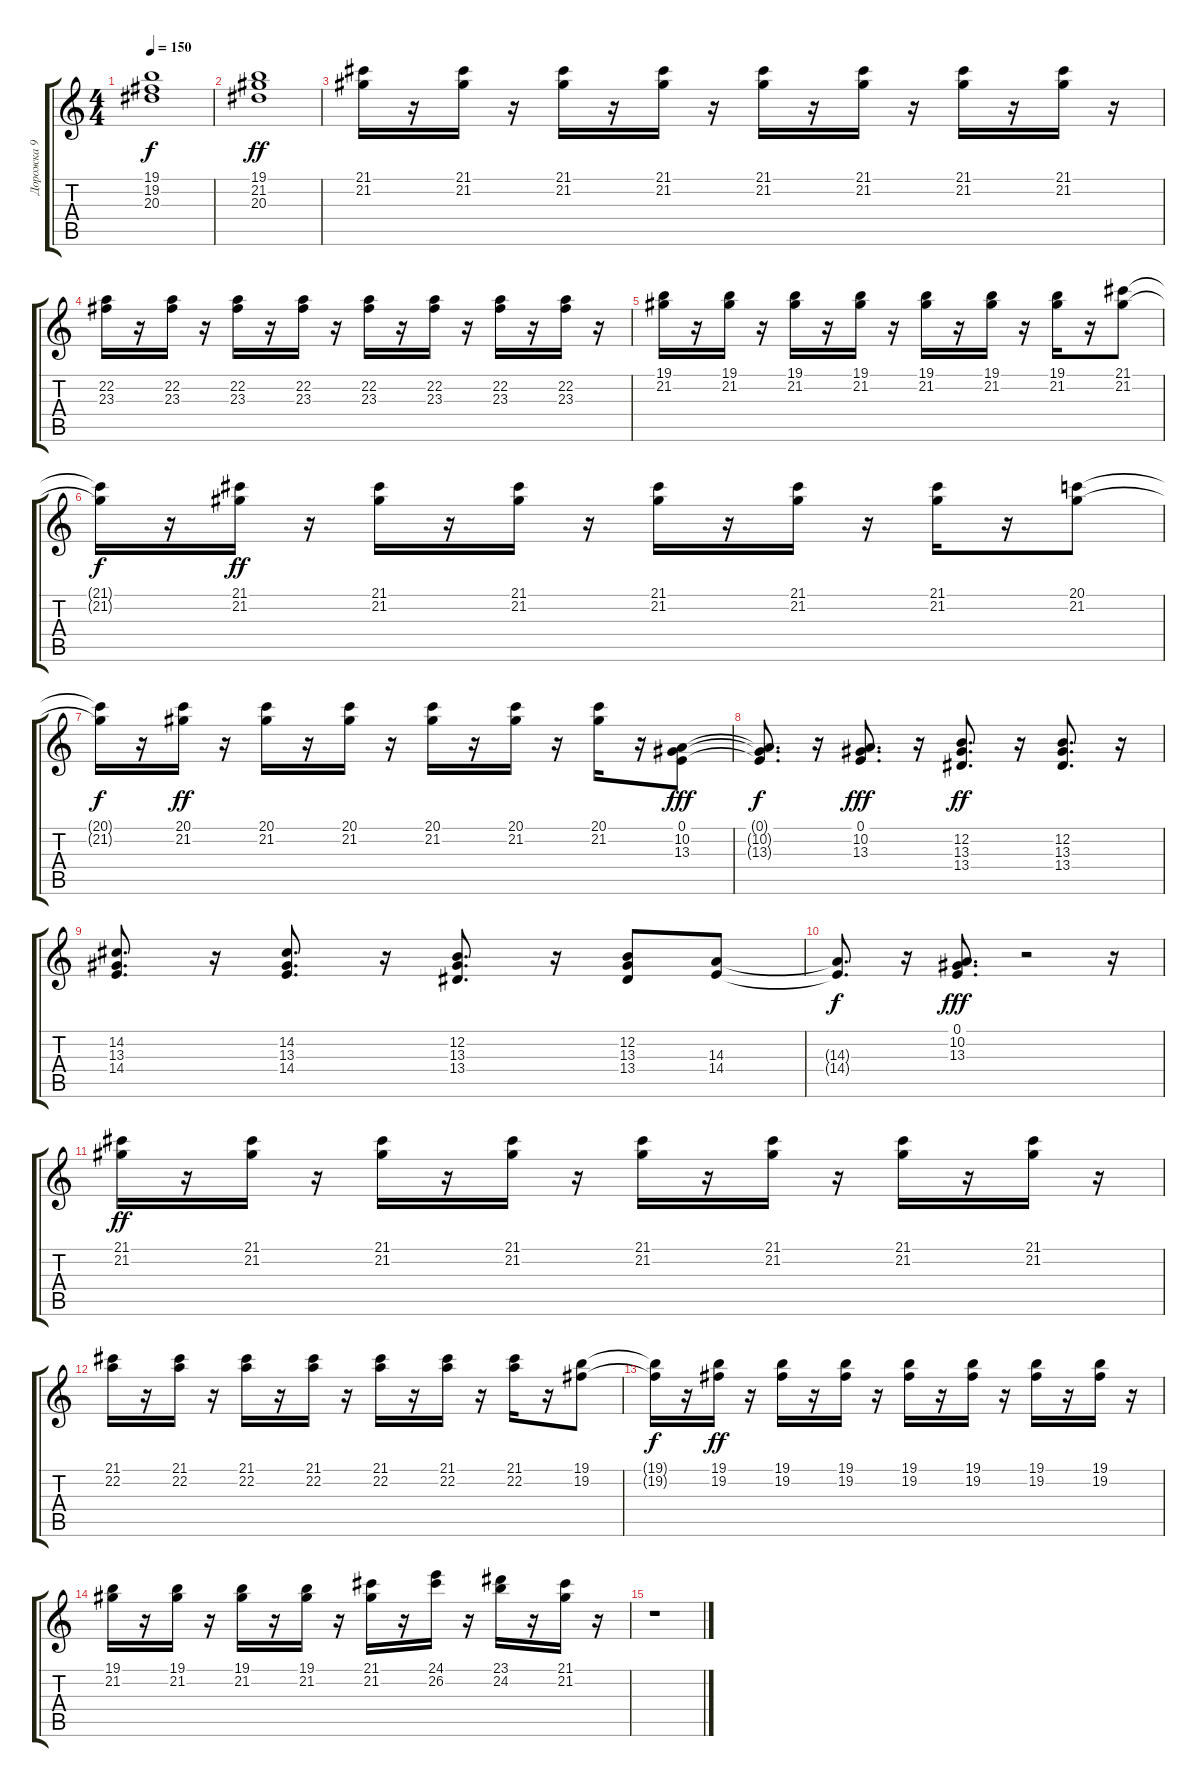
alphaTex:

\track ("Дорожка 9" "Дорожка 9") {instrument acousticgrandpiano}
\staff {score tabs}
\tuning (E4 B3 G3 D3 A2 E2) {hide}
\ts (4 4)
\tempo 150
\clef g2
\ks c
(19.1{t} 19.2{t} 20.3{t}).1{dy f} |
(19.1 21.2 20.3).1{dy ff} |
(21.1 21.2).16 r.16 (21.1 21.2).16 r.16 (21.1 21.2).16 r.16 (21.1 21.2).16 r.16 (21.1 21.2).16 r.16 (21.1 21.2).16 r.16 (21.1 21.2).16 r.16 (21.1 21.2).16 r.16 |
(22.2 23.3).16 r.16 (22.2 23.3).16 r.16 (22.2 23.3).16 r.16 (22.2 23.3).16 r.16 (22.2 23.3).16 r.16 (22.2 23.3).16 r.16 (22.2 23.3).16 r.16 (22.2 23.3).16 r.16 |
(19.1 21.2).16 r.16 (19.1 21.2).16 r.16 (19.1 21.2).16 r.16 (19.1 21.2).16 r.16 (19.1 21.2).16 r.16 (19.1 21.2).16 r.16 (19.1 21.2).16 r.16 (21.1 21.2).8 |
(21.1{t} 21.2{t}).16{dy f} r.16 (21.1 21.2).16{dy ff} r.16 (21.1 21.2).16 r.16 (21.1 21.2).16 r.16 (21.1 21.2).16 r.16 (21.1 21.2).16 r.16 (21.1 21.2).16 r.16 (20.1 21.2).8 |
(20.1{t} 21.2{t}).16{dy f} r.16 (20.1 21.2).16{dy ff} r.16 (20.1 21.2).16 r.16 (20.1 21.2).16 r.16 (20.1 21.2).16 r.16 (20.1 21.2).16 r.16 (20.1 21.2).16 r.16 (0.1 10.2 13.3).8{dy fff} |
(0.1{t} 10.2{t} 13.3{t}).8{d dy f} r.16 (0.1 10.2 13.3).8{d dy fff} r.16 (12.2 13.3 13.4).8{d dy ff} r.16 (12.2 13.3 13.4).8{d} r.16 |
(14.2 13.3 14.4).8{d} r.16 (14.2 13.3 14.4).8{d} r.16 (12.2 13.3 13.4).8{d} r.16 (12.2 13.3 13.4).8 (14.3 14.4).8 |
(14.3{t} 14.4{t}).8{d dy f} r.16 (0.1 10.2 13.3).8{d dy fff} r.2 r.16 |
(21.1 21.2).16{dy ff} r.16 (21.1 21.2).16 r.16 (21.1 21.2).16 r.16 (21.1 21.2).16 r.16 (21.1 21.2).16 r.16 (21.1 21.2).16 r.16 (21.1 21.2).16 r.16 (21.1 21.2).16 r.16 |
(21.1 22.2).16 r.16 (21.1 22.2).16 r.16 (21.1 22.2).16 r.16 (21.1 22.2).16 r.16 (21.1 22.2).16 r.16 (21.1 22.2).16 r.16 (21.1 22.2).16 r.16 (19.1 19.2).8 |
(19.1{t} 19.2{t}).16{dy f} r.16 (19.1 19.2).16{dy ff} r.16 (19.1 19.2).16 r.16 (19.1 19.2).16 r.16 (19.1 19.2).16 r.16 (19.1 19.2).16 r.16 (19.1 19.2).16 r.16 (19.1 19.2).16 r.16 |
(19.1 21.2).16 r.16 (19.1 21.2).16 r.16 (19.1 21.2).16 r.16 (19.1 21.2).16 r.16 (21.1 21.2).16 r.16 (24.1 26.2).16 r.16 (23.1 24.2).16 r.16 (21.1 21.2).16 r.16 |
r.1
